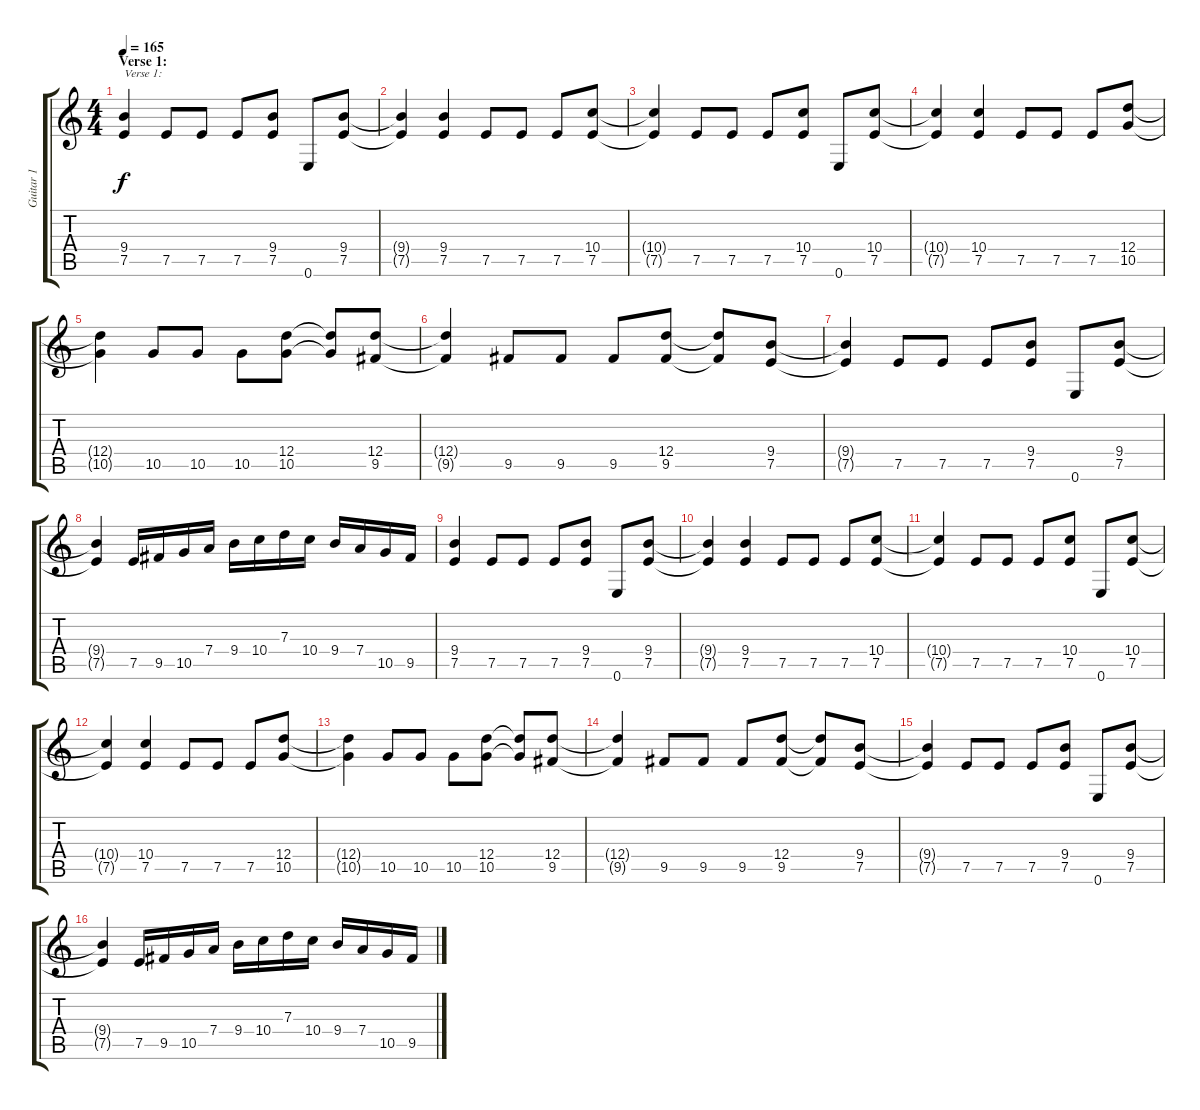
\track ("Guitar 1" "Guitar 1") {instrument overdrivenguitar}
\staff {score tabs}
\tuning (E4 B3 G3 D3 A2 E2) {hide}
\ts (4 4)
\section ("" "Verse 1:")
\tempo 165
\clef g2
\ks c
(9.4 7.5).4{txt "Verse 1:" dy f} 7.5.8 7.5.8 7.5.8 (9.4 7.5).8 0.6.8 (9.4 7.5).8 |
(9.4{t} 7.5{t}).4 (9.4 7.5).4 7.5.8 7.5.8 7.5.8 (10.4 7.5).8 |
(10.4{t} 7.5{t}).4 7.5.8 7.5.8 7.5.8 (10.4 7.5).8 0.6.8 (10.4 7.5).8 |
(10.4{t} 7.5{t}).4 (10.4 7.5).4 7.5.8 7.5.8 7.5.8 (12.4 10.5).8 |
(12.4{t} 10.5{t}).4 10.5.8 10.5.8 10.5.8 (12.4 10.5).8 (12.4{t} 10.5{t}).8 (12.4 9.5).8 |
(12.4{t} 9.5{t}).4 9.5.8 9.5.8 9.5.8 (12.4 9.5).8 (12.4{t} 9.5{t}).8 (9.4 7.5).8 |
(9.4{t} 7.5{t}).4 7.5.8 7.5.8 7.5.8 (9.4 7.5).8 0.6.8 (9.4 7.5).8 |
(9.4{t} 7.5{t}).4 7.5.16 9.5.16 10.5.16 7.4.16 9.4.16 10.4.16 7.3.16 10.4.16 9.4.16 7.4.16 10.5.16 9.5.16 |
(9.4 7.5).4 7.5.8 7.5.8 7.5.8 (9.4 7.5).8 0.6.8 (9.4 7.5).8 |
(9.4{t} 7.5{t}).4 (9.4 7.5).4 7.5.8 7.5.8 7.5.8 (10.4 7.5).8 |
(10.4{t} 7.5{t}).4 7.5.8 7.5.8 7.5.8 (10.4 7.5).8 0.6.8 (10.4 7.5).8 |
(10.4{t} 7.5{t}).4 (10.4 7.5).4 7.5.8 7.5.8 7.5.8 (12.4 10.5).8 |
(12.4{t} 10.5{t}).4 10.5.8 10.5.8 10.5.8 (12.4 10.5).8 (12.4{t} 10.5{t}).8 (12.4 9.5).8 |
(12.4{t} 9.5{t}).4 9.5.8 9.5.8 9.5.8 (12.4 9.5).8 (12.4{t} 9.5{t}).8 (9.4 7.5).8 |
(9.4{t} 7.5{t}).4 7.5.8 7.5.8 7.5.8 (9.4 7.5).8 0.6.8 (9.4 7.5).8 |
(9.4{t} 7.5{t}).4 7.5.16 9.5.16 10.5.16 7.4.16 9.4.16 10.4.16 7.3.16 10.4.16 9.4.16 7.4.16 10.5.16 9.5.16
